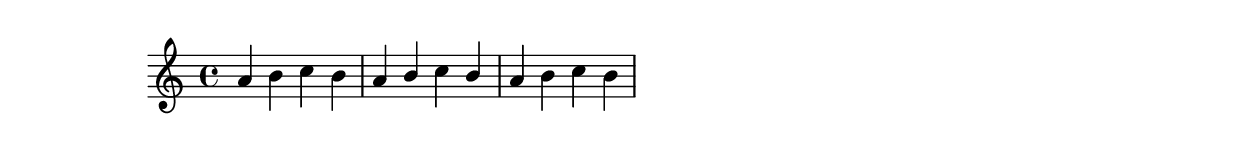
%% DO NOT EDIT this file manually; it is automatically
%% generated from LSR http://lsr.dsi.unimi.it
%% Make any changes in LSR itself, or in Documentation/snippets/new/ ,
%% and then run scripts/auxiliar/makelsr.py
%%
%% This file is in the public domain.
\version "2.17.11"

\header {
  lsrtags = "editorial-annotations"

  texidoc = "
The default direction of stems on the center line of the staff is set
by the @code{Stem} property @code{neutral-direction}.

"
  doctitle = "Default direction of stems on the center line of the staff"
} % begin verbatim


\relative c'' {
  a4 b c b
  \override Stem.neutral-direction = #up
  a4 b c b
  \override Stem.neutral-direction = #down
  a4 b c b
}
